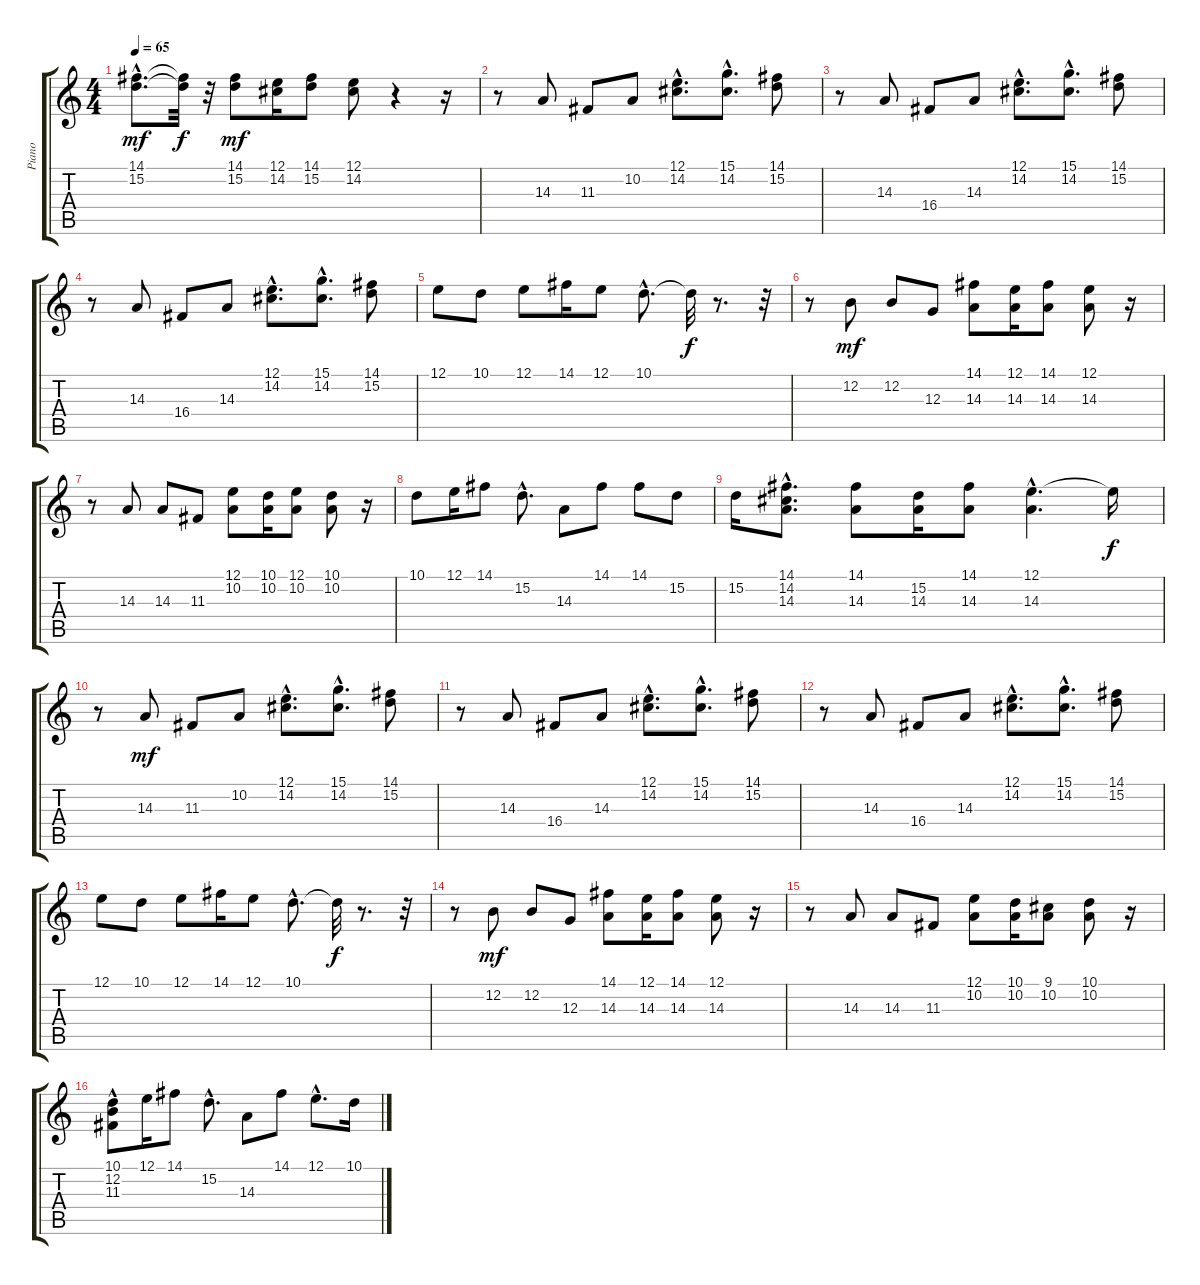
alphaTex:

\track ("Piano" "Piano") {instrument electricpiano1}
\staff {score tabs}
\tuning (E4 B3 G3 D3 A2 E2) {hide}
\ts (4 4)
\tempo 65
\clef g2
\ks c
(14.1{hac} 15.2{hac}).8{d dy mf} (14.1{t} 15.2{t}).32{dy f} r.32 (14.1 15.2).8{dy mf} (12.1 14.2).16 (14.1 15.2).8 (12.1 14.2).8 r.4 r.16 |
r.8 14.3.8 11.3.8 10.2.8 (12.1{hac} 14.2).8{d} (15.1{hac} 14.2).8{d} (14.1 15.2).8 |
r.8 14.3.8 16.4.8 14.3.8 (12.1{hac} 14.2).8{d} (15.1{hac} 14.2).8{d} (14.1 15.2).8 |
r.8 14.3.8 16.4.8 14.3.8 (12.1{hac} 14.2).8{d} (15.1{hac} 14.2).8{d} (14.1 15.2).8 |
12.1.8 10.1.8 12.1.8 14.1.16 12.1.8 10.1{hac}.8{d} 10.1{t}.32{dy f} r.8{d} r.32 |
r.8 12.2.8{dy mf} 12.2.8 12.3.8 (14.1 14.3).8 (12.1 14.3).16 (14.1 14.3).8 (12.1 14.3).8 r.16 |
r.8 14.3.8 14.3.8 11.3.8 (12.1 10.2).8 (10.1 10.2).16 (12.1 10.2).8 (10.1 10.2).8 r.16 |
10.1.8 12.1.16 14.1.8 15.2{hac}.8{d} 14.3.8 14.1.8 14.1.8 15.2.8 |
15.2.16 (14.1{hac} 14.2 14.3).8{d} (14.1 14.3).8 (15.2 14.3).16 (14.1 14.3).8 (12.1{hac} 14.3).4{d} 12.1{t}.16{dy f} |
r.8 14.3.8{dy mf} 11.3.8 10.2.8 (12.1{hac} 14.2).8{d} (15.1{hac} 14.2).8{d} (14.1 15.2).8 |
r.8 14.3.8 16.4.8 14.3.8 (12.1{hac} 14.2).8{d} (15.1{hac} 14.2).8{d} (14.1 15.2).8 |
r.8 14.3.8 16.4.8 14.3.8 (12.1{hac} 14.2).8{d} (15.1{hac} 14.2).8{d} (14.1 15.2).8 |
12.1.8 10.1.8 12.1.8 14.1.16 12.1.8 10.1{hac}.8{d} 10.1{t}.32{dy f} r.8{d} r.32 |
r.8 12.2.8{dy mf} 12.2.8 12.3.8 (14.1 14.3).8 (12.1 14.3).16 (14.1 14.3).8 (12.1 14.3).8 r.16 |
r.8 14.3.8 14.3.8 11.3.8 (12.1 10.2).8 (10.1 10.2).16 (9.1 10.2).8 (10.1 10.2).8 r.16 |
(10.1 12.2{hac} 11.3{hac}).8 12.1.16 14.1.8 15.2{hac}.8{d} 14.3.8 14.1.8 12.1{hac}.8{d} 10.1.16
